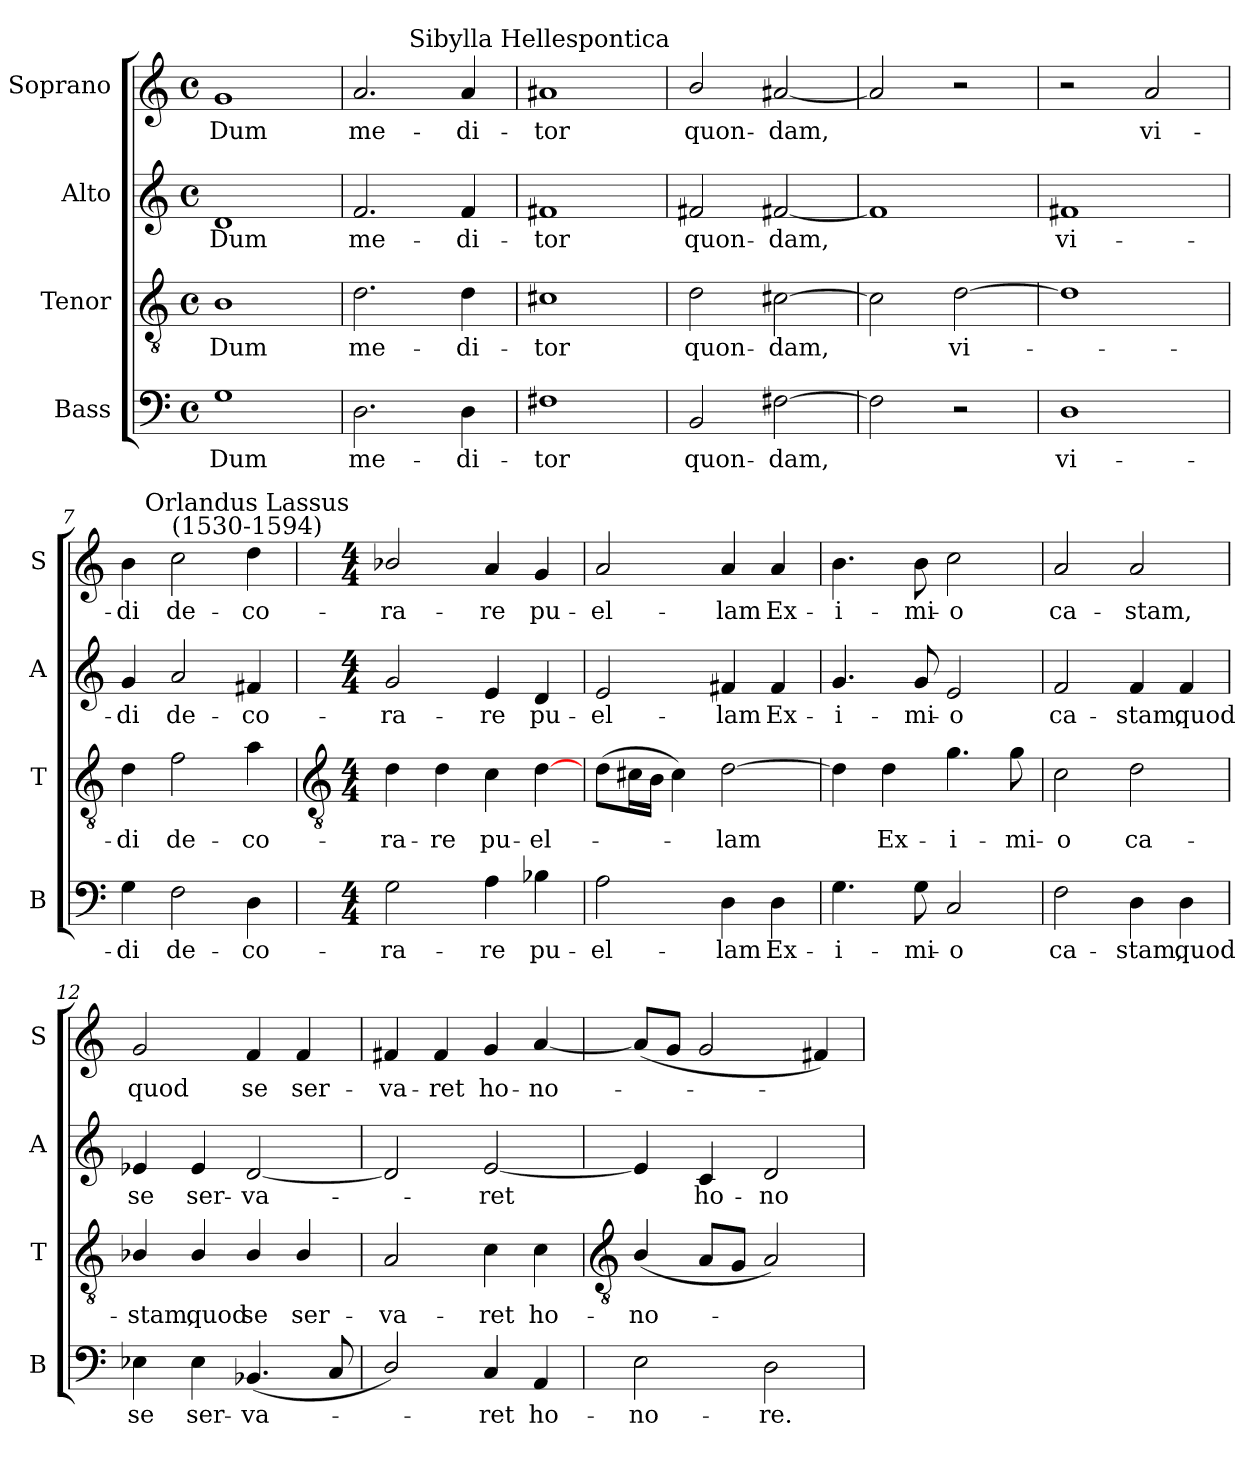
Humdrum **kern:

**kern	**text	**kern	**text	**kern	**text	**kern	**text
*part4	*part4	*part3	*part3	*part2	*part2	*part1	*part1
*staff4	*staff4	*staff3	*staff3	*staff2	*staff2	*staff1	*staff1
*I"Bass	*	*I"Tenor	*	*I"Alto	*	*I"Soprano	*
*I'B	*	*I'T	*	*I'A	*	*I'S	*
*clefF4	*	*clefGv2	*	*clefG2	*	*clefG2	*
*k[]	*	*k[]	*	*k[]	*	*k[]	*
*C:	*	*C:	*	*C:	*	*C:	*
*M4/4	*	*M4/4	*	*M4/4	*	*M4/4	*
*met(c)	*	*met(c)	*	*met(c)	*	*met(c)	*
=1	=1	=1	=1	=1	=1	=1	=1
!	!LO:LY:b	!	!LO:LY:b	!	!LO:LY:b	!	!LO:LY:b
1G	Dum	1B	Dum	1d	Dum	1g	Dum
=2	=2	=2	=2	=2	=2	=2	=2
!	!LO:LY:b	!	!LO:LY:b	!	!LO:LY:b	!	!LO:LY:b
2.D	me-	2.d	me-	2.f	me-	2.a	me-
!	!LO:LY:b	!	!LO:LY:b	!	!LO:LY:b	!	!LO:LY:b
4D	-di-	4d	-di-	4f	-di-	4a	-di-
=3	=3	=3	=3	=3	=3	=3	=3
!	!	!	!	!	!	!LO:TX:a:cj:t=Sibylla Hellespontica	!
!	!LO:LY:b	!	!LO:LY:b	!	!LO:LY:b	!	!LO:LY:b
1F#X	-tor	1c#X	-tor	1f#X	-tor	1a#X	-tor
=4	=4	=4	=4	=4	=4	=4	=4
!	!LO:LY:b	!	!LO:LY:b	!	!LO:LY:b	!	!LO:LY:b
2BB	quon-	2d	quon-	2f#X	quon-	2b/	quon-
!	!LO:LY:b	!	!LO:LY:b	!	!LO:LY:b	!	!LO:LY:b
[2F#X	-dam,	[2c#X	-dam,	[2f#X	-dam,	[2a#X	-dam,
=5	=5	=5	=5	=5	=5	=5	=5
2F#]	.	2c#]	.	1f#]	.	2a#]	.
!	!	!	!LO:LY:b	!	!	!	!
2r	.	[2d	vi-	.	.	2r	.
=6	=6	=6	=6	=6	=6	=6	=6
!	!LO:LY:b	!	!	!	!LO:LY:b	!	!
1D	vi-	1d]	.	1f#X	vi-	2r	.
!	!	!	!	!	!	!	!LO:LY:b
.	.	.	.	.	.	2a	vi-
=7	=7	=7	=7	=7	=7	=7	=7
!	!LO:LY:b	!	!LO:LY:b	!	!LO:LY:b	!	!LO:LY:b
4G	-di	4d	di	4g	-di	4b	-di
!	!LO:LY:b	!	!LO:LY:b	!	!LO:LY:b	!	!LO:LY:b
2F	de-	2f	de-	2a	de-	2cc	de-
!	!	!	!	!	!	!LO:TX:a:cj:t=Orlandus Lassus\n(1530-1594)	!
!	!LO:LY:b	!	!LO:LY:b	!	!LO:LY:b	!	!LO:LY:b
4D	-co-	4a	-co-	4f#X	-co-	4dd	-co-
!!LO:LB:g=z
=8	=8	=8	=8	=8	=8	=8	=8
*	*	*clefGv2	*	*	*	*	*
*M4/4	*	*M4/4	*	*M4/4	*	*M4/4	*
!	!LO:LY:b	!	!LO:LY:b	!	!LO:LY:b	!	!LO:LY:b
2G	-ra-	4d	-ra-	2g	-ra-	2b-X/	-ra-
!	!	!	!LO:LY:b	!	!	!	!
.	.	4d	-re	.	.	.	.
!	!LO:LY:b	!	!LO:LY:b	!	!LO:LY:b	!	!LO:LY:b
4A	-re	4c	pu-	4e	-re	4a	-re
!	!LO:LY:b	!	!LO:LY:b	!	!LO:LY:b	!	!LO:LY:b
4B-X	pu-	[4d	-el-	4d	pu-	4g	pu-
=9	=9	=9	=9	=9	=9	=9	=9
!	!LO:LY:b	!	!	!	!LO:LY:b	!	!LO:LY:b
2A	-el-	(>8dL	.	2e	-el-	2a	-el-
.	.	16c#XL	.	.	.	.	.
.	.	16BJJ	.	.	.	.	.
.	.	4c#)	.	.	.	.	.
!	!LO:LY:b	!	!LO:LY:b	!	!LO:LY:b	!	!LO:LY:b
4D	-lam	[2d	lam	4f#X	-lam	4a	-lam
!	!LO:LY:b	!	!	!	!LO:LY:b	!	!LO:LY:b
4D	Ex-	.	.	4f#	Ex-	4a	Ex-
=10	=10	=10	=10	=10	=10	=10	=10
!	!LO:LY:b	!	!	!	!LO:LY:b	!	!LO:LY:b
4.G	-i-	4d]	.	4.g	-i-	4.b	-i-
!	!	!	!LO:LY:b	!	!	!	!
.	.	4d	Ex-	.	.	.	.
!	!LO:LY:b	!	!	!	!LO:LY:b	!	!LO:LY:b
8G	-mi-	.	.	8g	-mi-	8b	-mi-
!	!LO:LY:b	!	!LO:LY:b	!	!LO:LY:b	!	!LO:LY:b
2C	-o	4.g	-i-	2e	-o	2cc	-o
!	!	!	!LO:LY:b	!	!	!	!
.	.	8g	-mi-	.	.	.	.
=11	=11	=11	=11	=11	=11	=11	=11
!	!LO:LY:b	!	!LO:LY:b	!	!LO:LY:b	!	!LO:LY:b
2F	ca-	2c	-o	2f	ca-	2a	ca-
!	!LO:LY:b	!	!LO:LY:b	!	!LO:LY:b	!	!LO:LY:b
4D	-stam,	2d	ca-	4f	-stam,	2a	-stam,
!	!LO:LY:b	!	!	!	!LO:LY:b	!	!
4D	quod	.	.	4f	quod	.	.
=12	=12	=12	=12	=12	=12	=12	=12
!	!LO:LY:b	!	!LO:LY:b	!	!LO:LY:b	!	!LO:LY:b
4E-X	se	4B-X/	-stam,	4e-X	se	2g	quod
!	!LO:LY:b	!	!LO:LY:b	!	!LO:LY:b	!	!
4E-	ser-	4B-/	quod	4e-	ser-	.	.
!	!LO:LY:b	!	!LO:LY:b	!	!LO:LY:b	!	!LO:LY:b
(<4.BB-X	-va-	4B-/	se	[2d	-va-	4f	se
!	!	!	!LO:LY:b	!	!	!	!LO:LY:b
.	.	4B-/	ser-	.	.	4f	ser-
8C	.	.	.	.	.	.	.
=13	=13	=13	=13	=13	=13	=13	=13
!	!	!	!LO:LY:b	!	!	!	!LO:LY:b
2D/)	.	2A	-va-	2d]	.	4f#X	-va-
!	!	!	!	!	!	!	!LO:LY:b
.	.	.	.	.	.	4f#	-ret
!	!LO:LY:b	!	!LO:LY:b	!	!LO:LY:b	!	!LO:LY:b
4C	ret	4c	-ret	[2e	ret	4g	ho-
!	!LO:LY:b	!	!LO:LY:b	!	!	!	!LO:LY:b
4AA	ho-	4c	ho-	.	.	[4a	-no-
!!LO:LB:g=z
=14	=14	=14	=14	=14	=14	=14	=14
*	*	*clefGv2	*	*	*	*	*
!	!LO:LY:b	!	!LO:LY:b	!	!	!	!
2E	-no-	(<4B/	-no-	4e]	.	(<8aL]	.
.	.	.	.	.	.	8gJ	.
!	!	!	!	!	!LO:LY:b	!	!
.	.	8AL	.	4c	ho-	2g	.
.	.	8GJ	.	.	.	.	.
!	!LO:LY:b	!	!	!	!LO:LY:b	!	!
2D	-re.	2A)	.	2d	-no-	.	.
.	.	.	.	.	.	4f#X)	.
=	=	=	=	=	=	=	=
*-	*-	*-	*-	*-	*-	*-	*-
